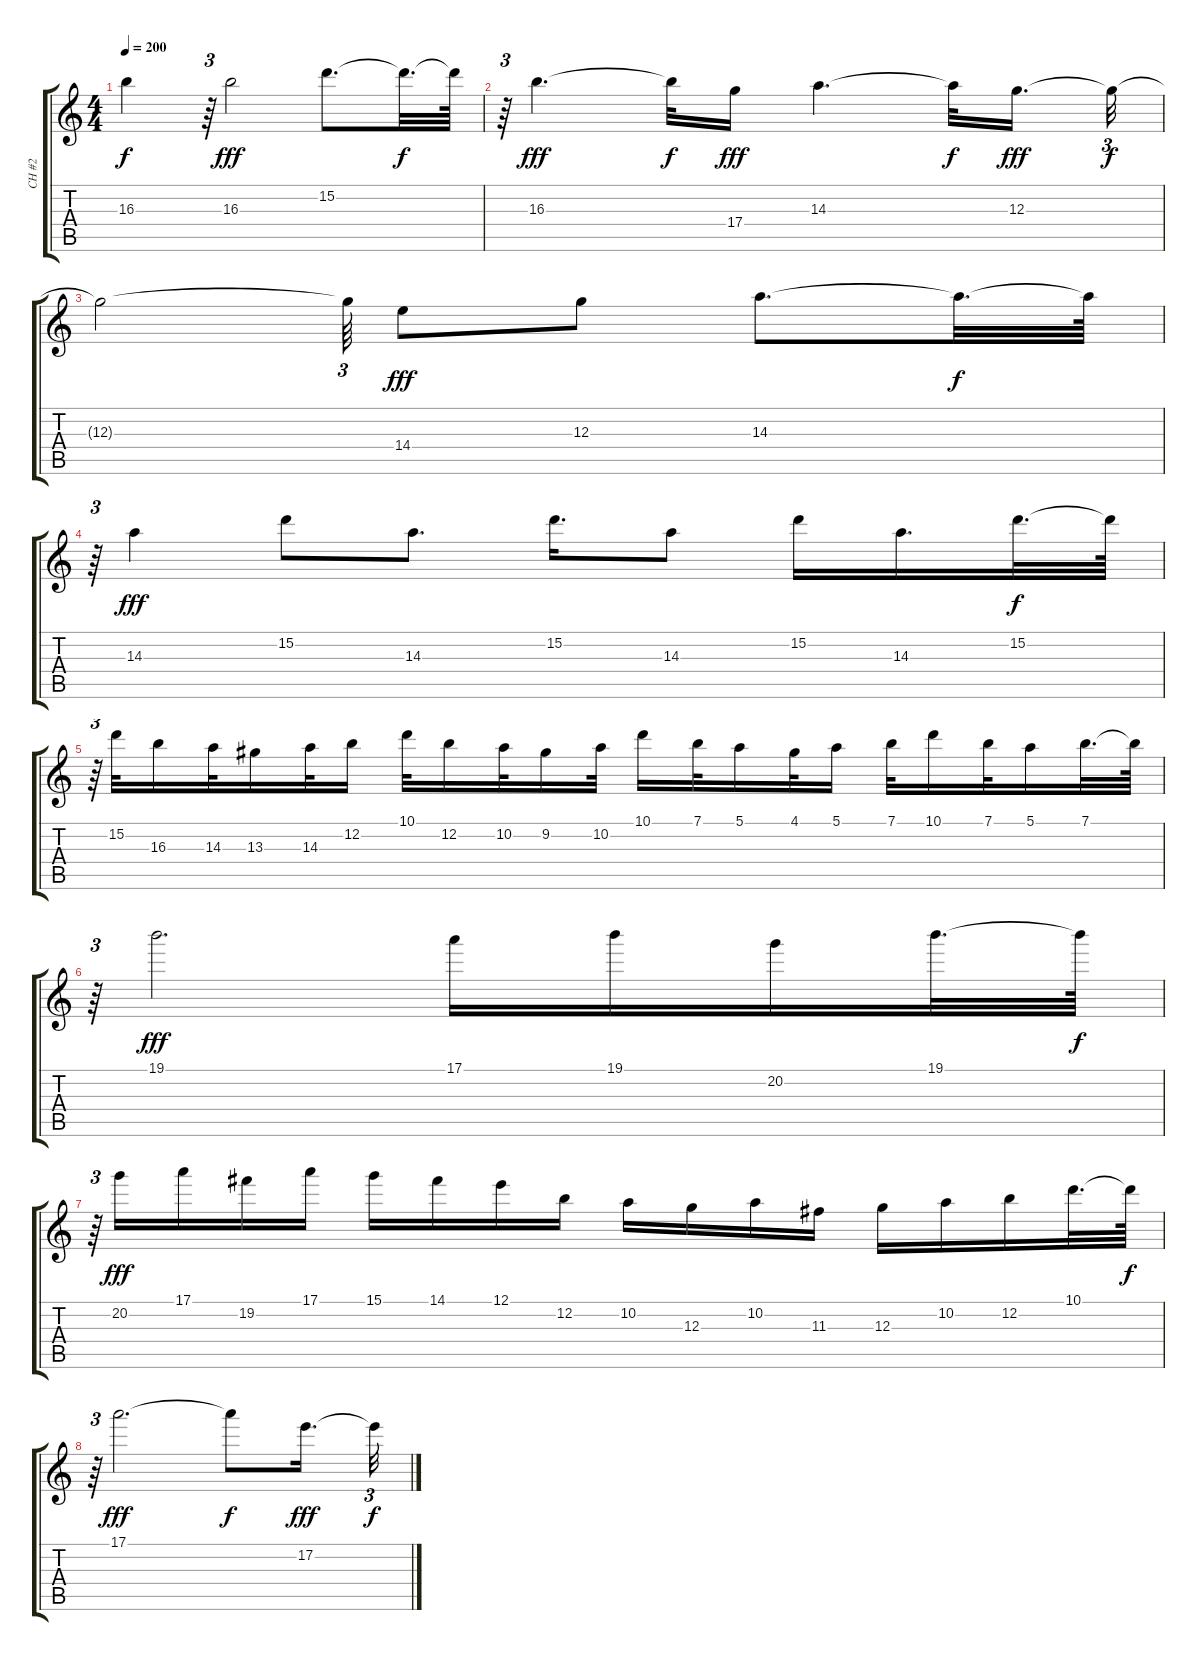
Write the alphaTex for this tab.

\track ("CH #2" "CH #2") {instrument distortionguitar}
\staff {score tabs}
\tuning (E4 B3 G3 D3 A2 E2) {hide}
\ts (4 4)
\tempo 200
\clef g2
\ks c
16.3{t}.4{dy f} r.64{tu (3 2)} 16.3.2{dy fff} 15.2.8{d} 15.2{t}.32{d dy f} 15.2{t}.64 |
r.64{tu (3 2)} 16.3.4{d dy fff} 16.3{t}.32{dy f} 17.4.16{dy fff} 14.3.4{d} 14.3{t}.32{dy f} 12.3.16{d dy fff beam splitsecondary} 12.3{t}.32{tu (3 2) dy f} |
12.3{t}.2 12.3{t}.64{tu (3 2)} 14.4.8{dy fff} 12.3.8 14.3.8{d} 14.3{t}.32{d dy f} 14.3{t}.64 |
r.64{tu (3 2)} 14.3.4{dy fff} 15.2.8 14.3.8{d} 15.2.16{d} 14.3.8 15.2.16 14.3.16{d} 15.2.32{d dy f} 15.2{t}.64 |
r.64{tu (3 2)} 15.2.32 16.3.16 14.3.32 13.3.16 14.3.32 12.2.16 10.1.32 12.2.16 10.2.32 9.2.16 10.2.32 10.1.16 7.1.32 5.1.16 4.1.32 5.1.16 7.1.32 10.1.16 7.1.32 5.1.16 7.1.32{d} 7.1{t}.64 |
r.64{tu (3 2)} 19.1.2{d dy fff} 17.1.16 19.1.16 20.2.16 19.1.32{d} 19.1{t}.64{dy f} |
r.64{tu (3 2)} 20.2.16{dy fff} 17.1.16 19.2.16 17.1.16 15.1.16 14.1.16 12.1.16 12.2.16 10.2.16 12.3.16 10.2.16 11.3.16 12.3.16 10.2.16 12.2.16 10.1.32{d} 10.1{t}.64{dy f} |
r.64{tu (3 2)} 17.1.2{d dy fff} 17.1{t}.8{dy f} 17.2.16{d dy fff} 17.2{t}.32{tu (3 2) dy f}
